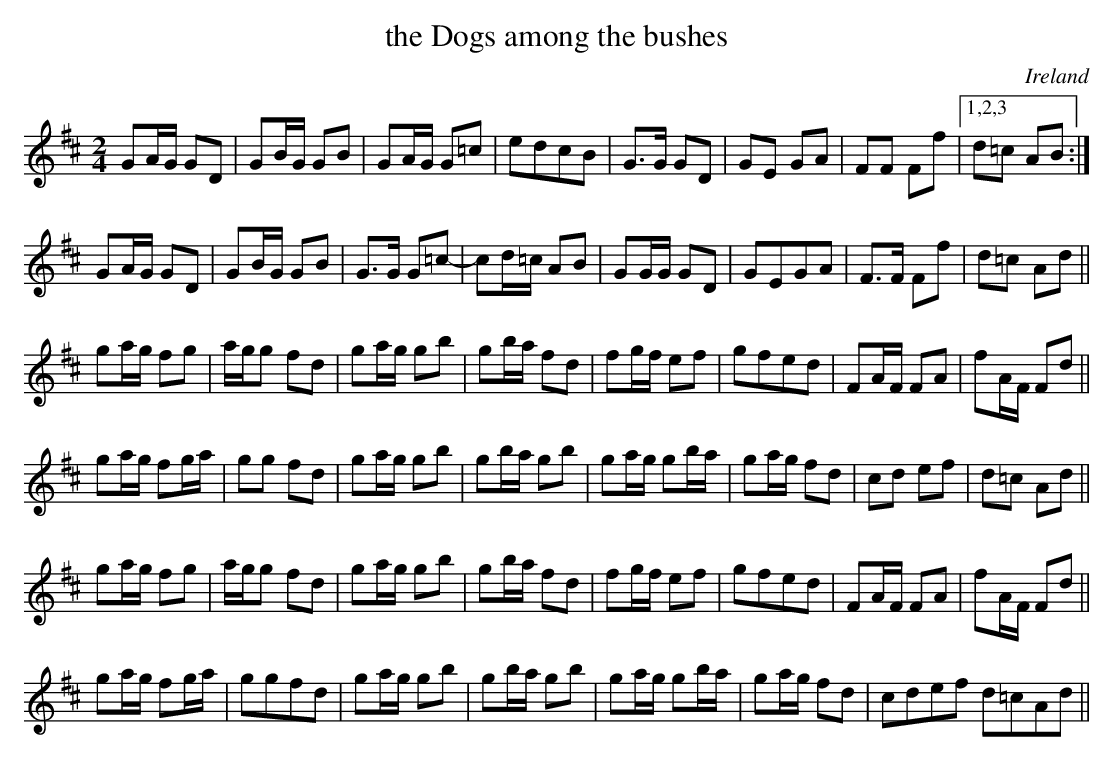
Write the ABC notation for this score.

X:1
T:the Dogs among the bushes
O:Ireland
M:2/4
L:1/8
K:D
GA/G/ GD | GB/G/ GB | GA/G/ G=c | edcB | \
G>G GD | GE GA | FF Ff |1,2,3 d=c AB :|
GA/G/ GD | GB/G/ GB | G>G G=c- | cd/=c/ AB | \
GG/G/ GD | GEGA | F>F Ff | d=c Ad ||
ga/g/ fg | a/g/g fd | ga/g/ gb | gb/a/ fd | \
fg/f/ ef | gfed | FA/F/ FA | fA/F/ Fd ||
ga/g/ fg/a/ | gg fd | ga/g/ gb | gb/a/ gb | \
ga/g/ gb/a/ | ga/g/ fd | cd ef | d=c Ad ||
ga/g/ fg | a/g/g fd | ga/g/ gb | gb/a/ fd |\
fg/f/ ef | gfed | FA/F/ FA | fA/F/ Fd  ||
ga/g/ fg/a/ | ggfd | ga/g/ gb | gb/a/ gb |\
ga/g/ gb/a/ | ga/g/  fd | cdef d=cAd||
